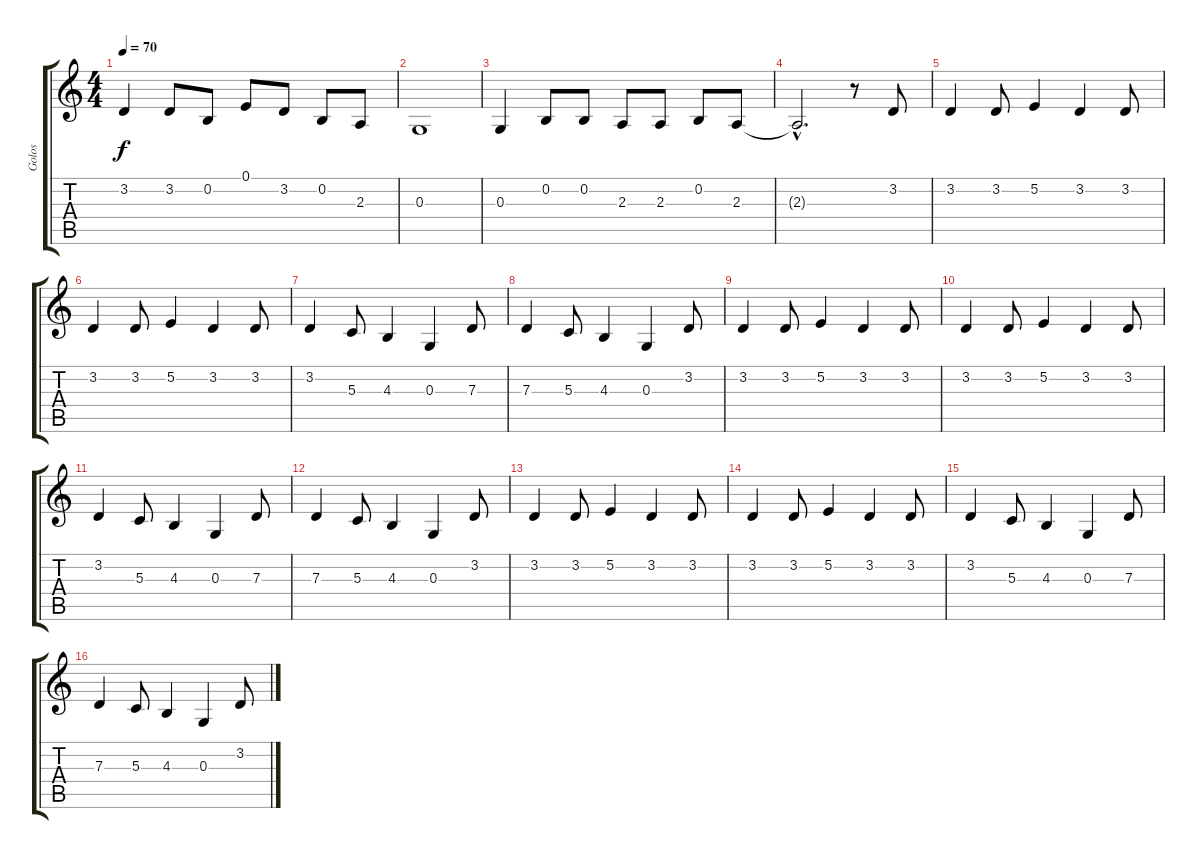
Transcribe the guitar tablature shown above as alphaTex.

\track ("Golos" "Golos") {instrument fx5brightness}
\staff {score tabs}
\tuning (E4 B3 G3 D3 A2 E2) {hide}
\ts (4 4)
\tempo 70
\clef g2
\ks c
3.2.4{dy f} 3.2.8 0.2.8 0.1.8 3.2.8 0.2.8 2.3.8 |
0.3.1 |
0.3.4 0.2.8 0.2.8 2.3.8 2.3.8 0.2.8 2.3.8 |
2.3{hac t}.2{d} r.8 3.2.8{volume 16} |
3.2.4 3.2.8 5.2.4 3.2.4 3.2.8 |
3.2.4 3.2.8 5.2.4 3.2.4 3.2.8 |
3.2.4 5.3.8 4.3.4 0.3.4 7.3.8 |
7.3.4 5.3.8 4.3.4 0.3.4 3.2.8 |
3.2.4 3.2.8 5.2.4 3.2.4 3.2.8 |
3.2.4 3.2.8 5.2.4 3.2.4 3.2.8 |
3.2.4 5.3.8 4.3.4 0.3.4 7.3.8 |
7.3.4 5.3.8 4.3.4 0.3.4 3.2.8 |
3.2.4 3.2.8 5.2.4 3.2.4 3.2.8 |
3.2.4 3.2.8 5.2.4 3.2.4 3.2.8 |
3.2.4 5.3.8 4.3.4 0.3.4 7.3.8 |
7.3.4 5.3.8 4.3.4 0.3.4 3.2.8
